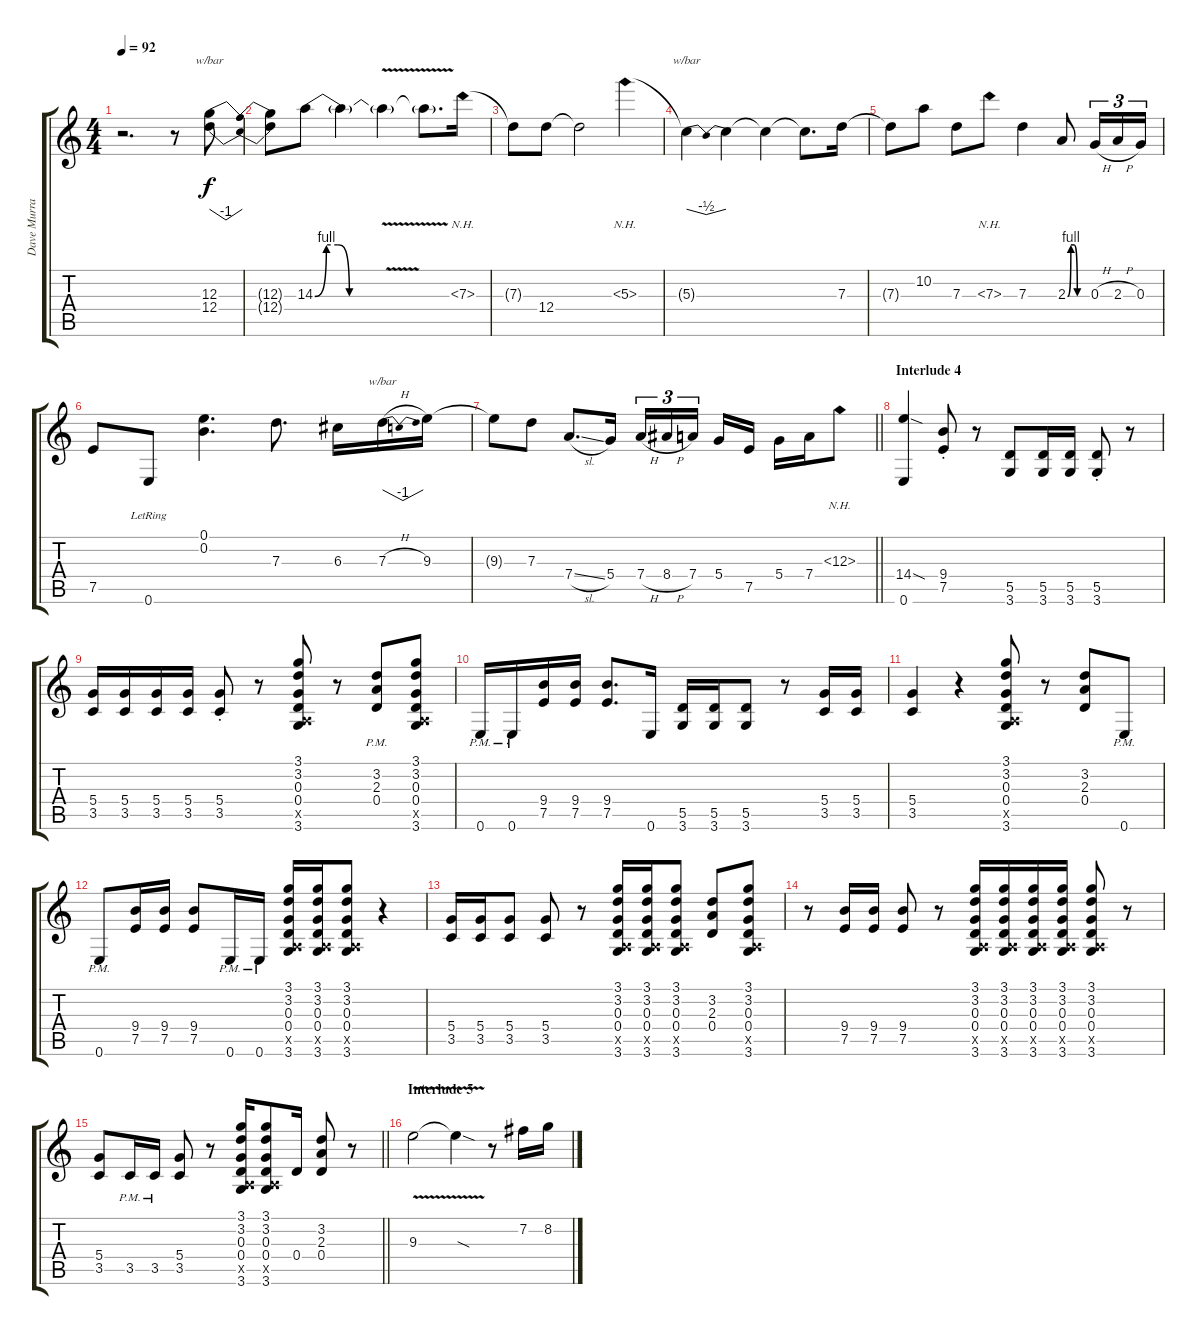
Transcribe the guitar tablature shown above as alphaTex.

\track ("Dave Murray" "Dave Murra") {instrument overdrivenguitar}
\staff {score tabs}
\tuning (E4 B3 G3 D3 A2 E2) {hide}
\ts (4 4)
\tempo 92
\clef g2
\ks c
r.2{d dy f} r.8 (12.3 12.4).8{tbe (dip default 0 0 30 -4 60 0)} |
(12.3{t} 12.4{t}).8 14.3{be (custom 0 0 10 4 20 4 30 0 60 0)}.8 14.3{t}.4 14.3{v t}.4 14.3{t}.8{d} 7.3{nh}.16 |
7.3{t}.8 12.4.8 12.4{t}.2 5.3{nh}.4 |
5.3{t}.4{tbe (dip default 0 0 30 -2 60 0)} 5.3{t}.4 5.3{t}.4 5.3{t}.8{d} 7.3.16 |
7.3{t}.8 10.2.8 7.3.8 7.3{nh}.8 7.3.4 2.3{be (custom 0 0 10 4 20 4 30 0 60 0)}.8 0.3{h}.16{tu (3 2)} 2.3{h}.16{tu (3 2)} 0.3.16{tu (3 2)} |
7.5.8 0.6{lr}.8 (0.1 0.2).4{d} 7.3.8{d} 6.3.16 7.3{h}.16{tbe (dip default 0 0 30 -4 60 0)} 9.3.16 |
\barLineRight lightlight
9.3{t}.8 7.3.8 7.4{sl}.8{d} 5.4.16 7.4{h}.16{tu (3 2)} 8.4{h}.16{tu (3 2)} 7.4.16{tu (3 2) beam splitsecondary} 5.4.16 7.5.16 5.4.16 7.4.16 12.3{nh}.8 |
\section ("" "Interlude 4")
(14.4{sod} 0.6).4 (9.4{st} 7.5{st}).8{volume 13 balance 0 instrument overdrivenguitar} r.8 (5.5 3.6).8 (5.5 3.6).16 (5.5 3.6).16 (5.5{st} 3.6{st}).8 r.8 |
(5.4 3.5).16 (5.4 3.5).16 (5.4 3.5).16 (5.4 3.5).16 (5.4{st} 3.5{st}).8 r.8 (3.1 3.2 0.3 0.4 0.5{x} 3.6).8 r.8 (3.2{pm} 2.3{pm} 0.4{pm}).8 (3.1 3.2 0.3 0.4 0.5{x} 3.6).8 |
0.6{pm}.16 0.6{pm}.16 (9.4 7.5).16 (9.4 7.5).16 (9.4 7.5).8{d} 0.6.16 (5.5 3.6).16 (5.5 3.6).16 (5.5 3.6).8 r.8 (5.4 3.5).16 (5.4 3.5).16 |
(5.4 3.5).4 r.4 (3.1 3.2 0.3 0.4 0.5{x} 3.6).8 r.8 (3.2 2.3 0.4).8 0.6{pm}.8 |
0.6{pm}.8 (9.4 7.5).16 (9.4 7.5).16 (9.4 7.5).8 0.6{pm}.16 0.6{pm}.16 (3.1 3.2 0.3 0.4 0.5{x} 3.6).16 (3.1 3.2 0.3 0.4 0.5{x} 3.6).16 (3.1 3.2 0.3 0.4 0.5{x} 3.6).8 r.4 |
(5.4 3.5).16 (5.4 3.5).16 (5.4 3.5).8 (5.4 3.5).8 r.8 (3.1 3.2 0.3 0.4 0.5{x} 3.6).16 (3.1 3.2 0.3 0.4 0.5{x} 3.6).16 (3.1 3.2 0.3 0.4 0.5{x} 3.6).8 (3.2 2.3 0.4).8 (3.1 3.2 0.3 0.4 0.5{x} 3.6).8 |
r.8 (9.4 7.5).16 (9.4 7.5).16 (9.4 7.5).8 r.8 (3.1 3.2 0.3 0.4 0.5{x} 3.6).16 (3.1 3.2 0.3 0.4 0.5{x} 3.6).16 (3.1 3.2 0.3 0.4 0.5{x} 3.6).16 (3.1 3.2 0.3 0.4 0.5{x} 3.6).16 (3.1 3.2 0.3 0.4 0.5{x} 3.6).8 r.8 |
\barLineRight lightlight
(5.4 3.5).8 3.5{pm}.16 3.5{pm}.16 (5.4 3.5).8 r.8 (3.1 3.2 0.3 0.4 0.5{x} 3.6).16 (3.1 3.2 0.3 0.4 0.5{x} 3.6).8 0.4.16 (3.2 2.3 0.4).8 r.8 |
\section ("" "Interlude 5")
9.3{v}.2{volume 16 balance 4} 9.3{sod t}.4 r.8 7.2.16 8.2.16
